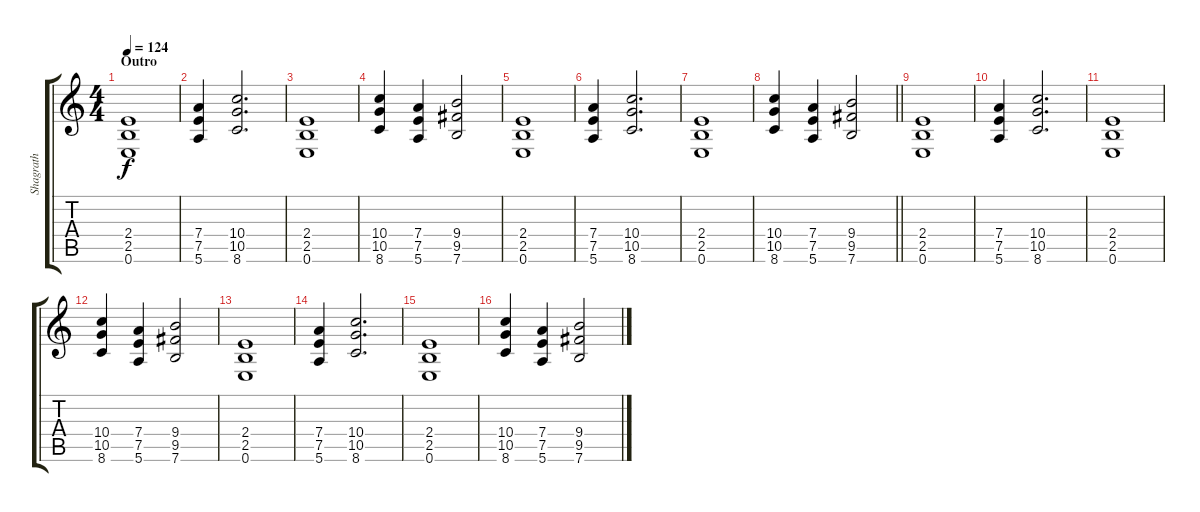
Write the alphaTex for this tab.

\track ("Shagrath" "Shagrath") {instrument distortionguitar}
\staff {score tabs}
\tuning (E4 B3 G3 D3 A2 E2) {hide}
\ts (4 4)
\section ("" "Outro")
\tempo 124
\clef g2
\ks c
(2.4 2.5 0.6).1{dy f} |
(7.4 7.5 5.6).4 (10.4 10.5 8.6).2{d} |
(2.4 2.5 0.6).1 |
(10.4 10.5 8.6).4 (7.4 7.5 5.6).4 (9.4 9.5 7.6).2 |
(2.4 2.5 0.6).1 |
(7.4 7.5 5.6).4 (10.4 10.5 8.6).2{d} |
(2.4 2.5 0.6).1 |
\barLineRight lightlight
(10.4 10.5 8.6).4 (7.4 7.5 5.6).4 (9.4 9.5 7.6).2 |
(2.4 2.5 0.6).1 |
(7.4 7.5 5.6).4 (10.4 10.5 8.6).2{d} |
(2.4 2.5 0.6).1 |
(10.4 10.5 8.6).4 (7.4 7.5 5.6).4 (9.4 9.5 7.6).2 |
(2.4 2.5 0.6).1 |
(7.4 7.5 5.6).4 (10.4 10.5 8.6).2{d} |
(2.4 2.5 0.6).1 |
(10.4 10.5 8.6).4 (7.4 7.5 5.6).4 (9.4 9.5 7.6).2
